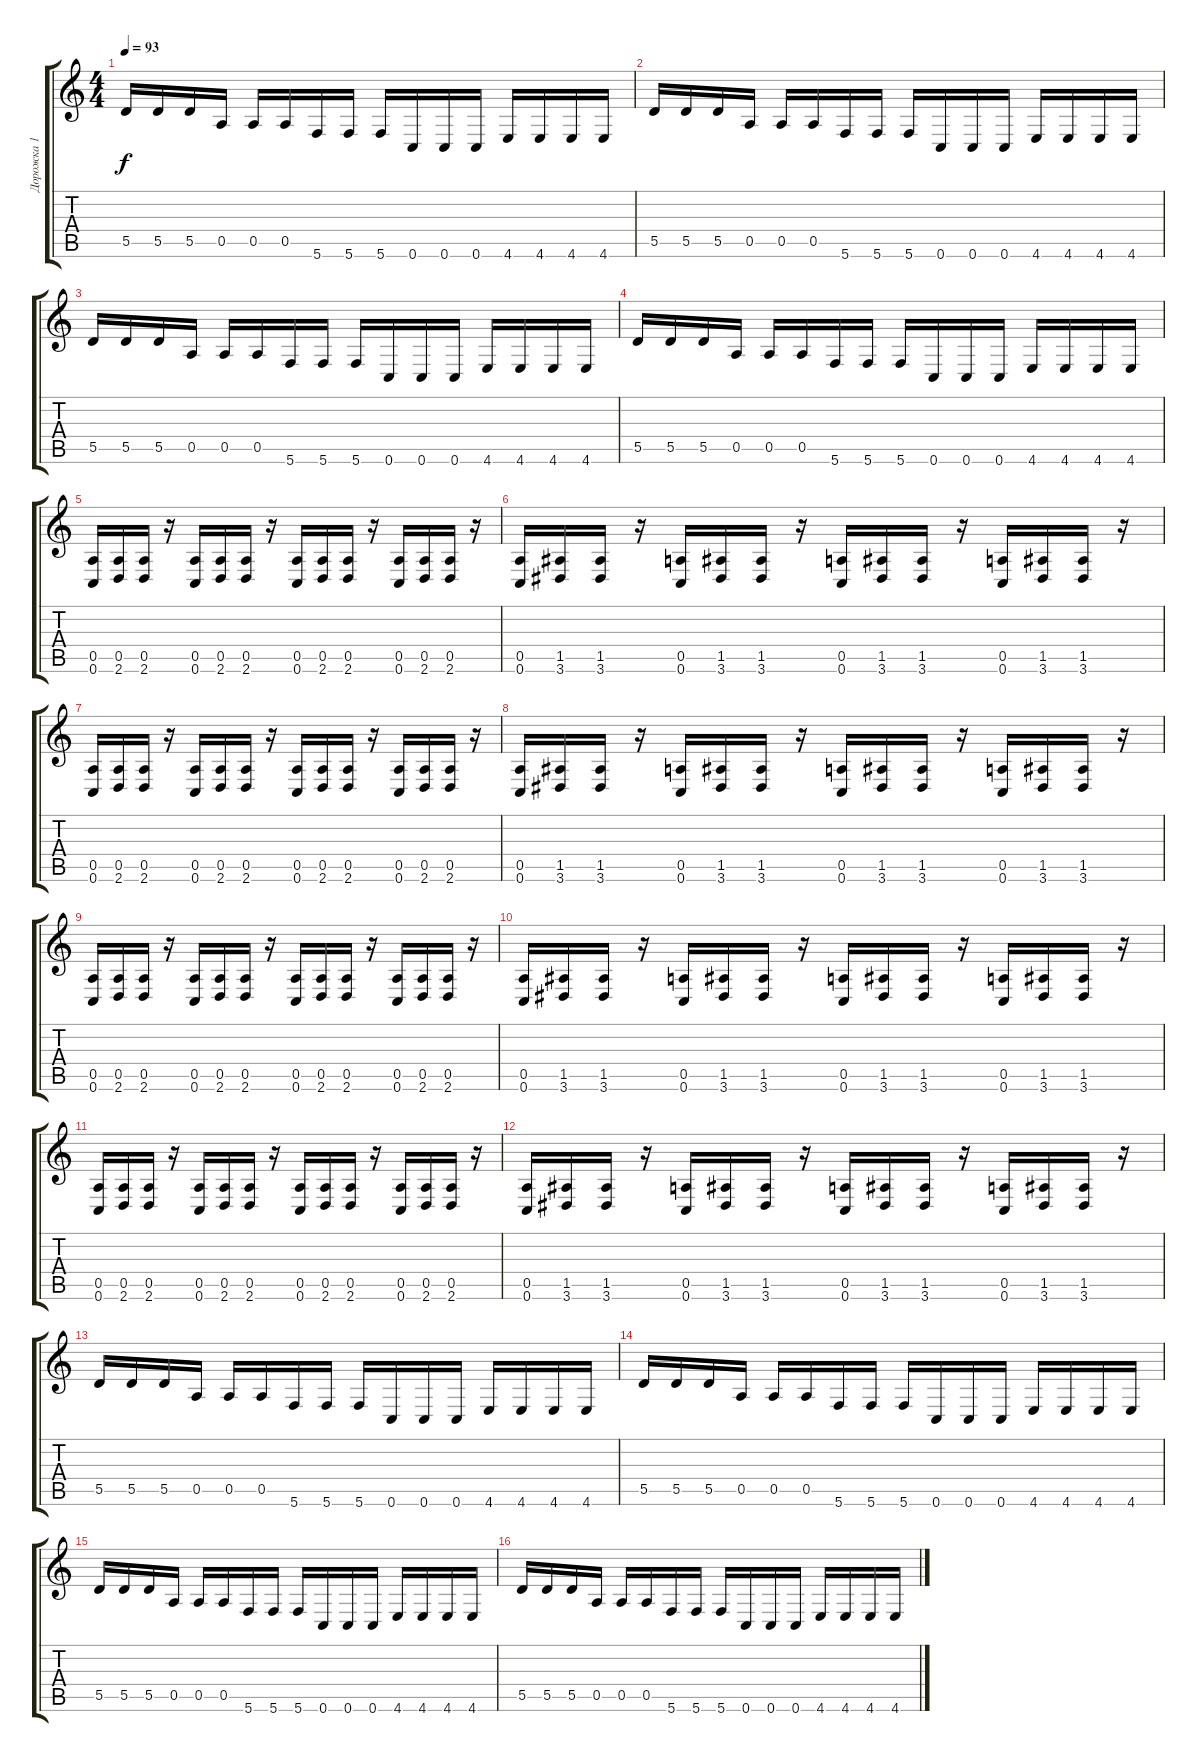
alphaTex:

\track ("Дорожка 1" "Дорожка 1") {instrument distortionguitar}
\staff {score tabs}
\tuning (E4 B3 G3 D3 A2 C2) {hide}
\ts (4 4)
\tempo 93
\clef g2
\ks c
5.5.16{dy f} 5.5.16 5.5.16 0.5.16 0.5.16 0.5.16 5.6.16 5.6.16 5.6.16 0.6.16 0.6.16 0.6.16 4.6.16 4.6.16 4.6.16 4.6.16 |
5.5.16 5.5.16 5.5.16 0.5.16 0.5.16 0.5.16 5.6.16 5.6.16 5.6.16 0.6.16 0.6.16 0.6.16 4.6.16 4.6.16 4.6.16 4.6.16 |
5.5.16 5.5.16 5.5.16 0.5.16 0.5.16 0.5.16 5.6.16 5.6.16 5.6.16 0.6.16 0.6.16 0.6.16 4.6.16 4.6.16 4.6.16 4.6.16 |
5.5.16 5.5.16 5.5.16 0.5.16 0.5.16 0.5.16 5.6.16 5.6.16 5.6.16 0.6.16 0.6.16 0.6.16 4.6.16 4.6.16 4.6.16 4.6.16 |
(0.5 0.6).16 (0.5 2.6).16 (0.5 2.6).16 r.16 (0.5 0.6).16 (0.5 2.6).16 (0.5 2.6).16 r.16 (0.5 0.6).16 (0.5 2.6).16 (0.5 2.6).16 r.16 (0.5 0.6).16 (0.5 2.6).16 (0.5 2.6).16 r.16 |
(0.5 0.6).16 (1.5 3.6).16 (1.5 3.6).16 r.16 (0.5 0.6).16 (1.5 3.6).16 (1.5 3.6).16 r.16 (0.5 0.6).16 (1.5 3.6).16 (1.5 3.6).16 r.16 (0.5 0.6).16 (1.5 3.6).16 (1.5 3.6).16 r.16 |
(0.5 0.6).16 (0.5 2.6).16 (0.5 2.6).16 r.16 (0.5 0.6).16 (0.5 2.6).16 (0.5 2.6).16 r.16 (0.5 0.6).16 (0.5 2.6).16 (0.5 2.6).16 r.16 (0.5 0.6).16 (0.5 2.6).16 (0.5 2.6).16 r.16 |
(0.5 0.6).16 (1.5 3.6).16 (1.5 3.6).16 r.16 (0.5 0.6).16 (1.5 3.6).16 (1.5 3.6).16 r.16 (0.5 0.6).16 (1.5 3.6).16 (1.5 3.6).16 r.16 (0.5 0.6).16 (1.5 3.6).16 (1.5 3.6).16 r.16 |
(0.5 0.6).16 (0.5 2.6).16 (0.5 2.6).16 r.16 (0.5 0.6).16 (0.5 2.6).16 (0.5 2.6).16 r.16 (0.5 0.6).16 (0.5 2.6).16 (0.5 2.6).16 r.16 (0.5 0.6).16 (0.5 2.6).16 (0.5 2.6).16 r.16 |
(0.5 0.6).16 (1.5 3.6).16 (1.5 3.6).16 r.16 (0.5 0.6).16 (1.5 3.6).16 (1.5 3.6).16 r.16 (0.5 0.6).16 (1.5 3.6).16 (1.5 3.6).16 r.16 (0.5 0.6).16 (1.5 3.6).16 (1.5 3.6).16 r.16 |
(0.5 0.6).16 (0.5 2.6).16 (0.5 2.6).16 r.16 (0.5 0.6).16 (0.5 2.6).16 (0.5 2.6).16 r.16 (0.5 0.6).16 (0.5 2.6).16 (0.5 2.6).16 r.16 (0.5 0.6).16 (0.5 2.6).16 (0.5 2.6).16 r.16 |
(0.5 0.6).16 (1.5 3.6).16 (1.5 3.6).16 r.16 (0.5 0.6).16 (1.5 3.6).16 (1.5 3.6).16 r.16 (0.5 0.6).16 (1.5 3.6).16 (1.5 3.6).16 r.16 (0.5 0.6).16 (1.5 3.6).16 (1.5 3.6).16 r.16 |
5.5.16 5.5.16 5.5.16 0.5.16 0.5.16 0.5.16 5.6.16 5.6.16 5.6.16 0.6.16 0.6.16 0.6.16 4.6.16 4.6.16 4.6.16 4.6.16 |
5.5.16 5.5.16 5.5.16 0.5.16 0.5.16 0.5.16 5.6.16 5.6.16 5.6.16 0.6.16 0.6.16 0.6.16 4.6.16 4.6.16 4.6.16 4.6.16 |
5.5.16 5.5.16 5.5.16 0.5.16 0.5.16 0.5.16 5.6.16 5.6.16 5.6.16 0.6.16 0.6.16 0.6.16 4.6.16 4.6.16 4.6.16 4.6.16 |
5.5.16 5.5.16 5.5.16 0.5.16 0.5.16 0.5.16 5.6.16 5.6.16 5.6.16 0.6.16 0.6.16 0.6.16 4.6.16 4.6.16 4.6.16 4.6.16
